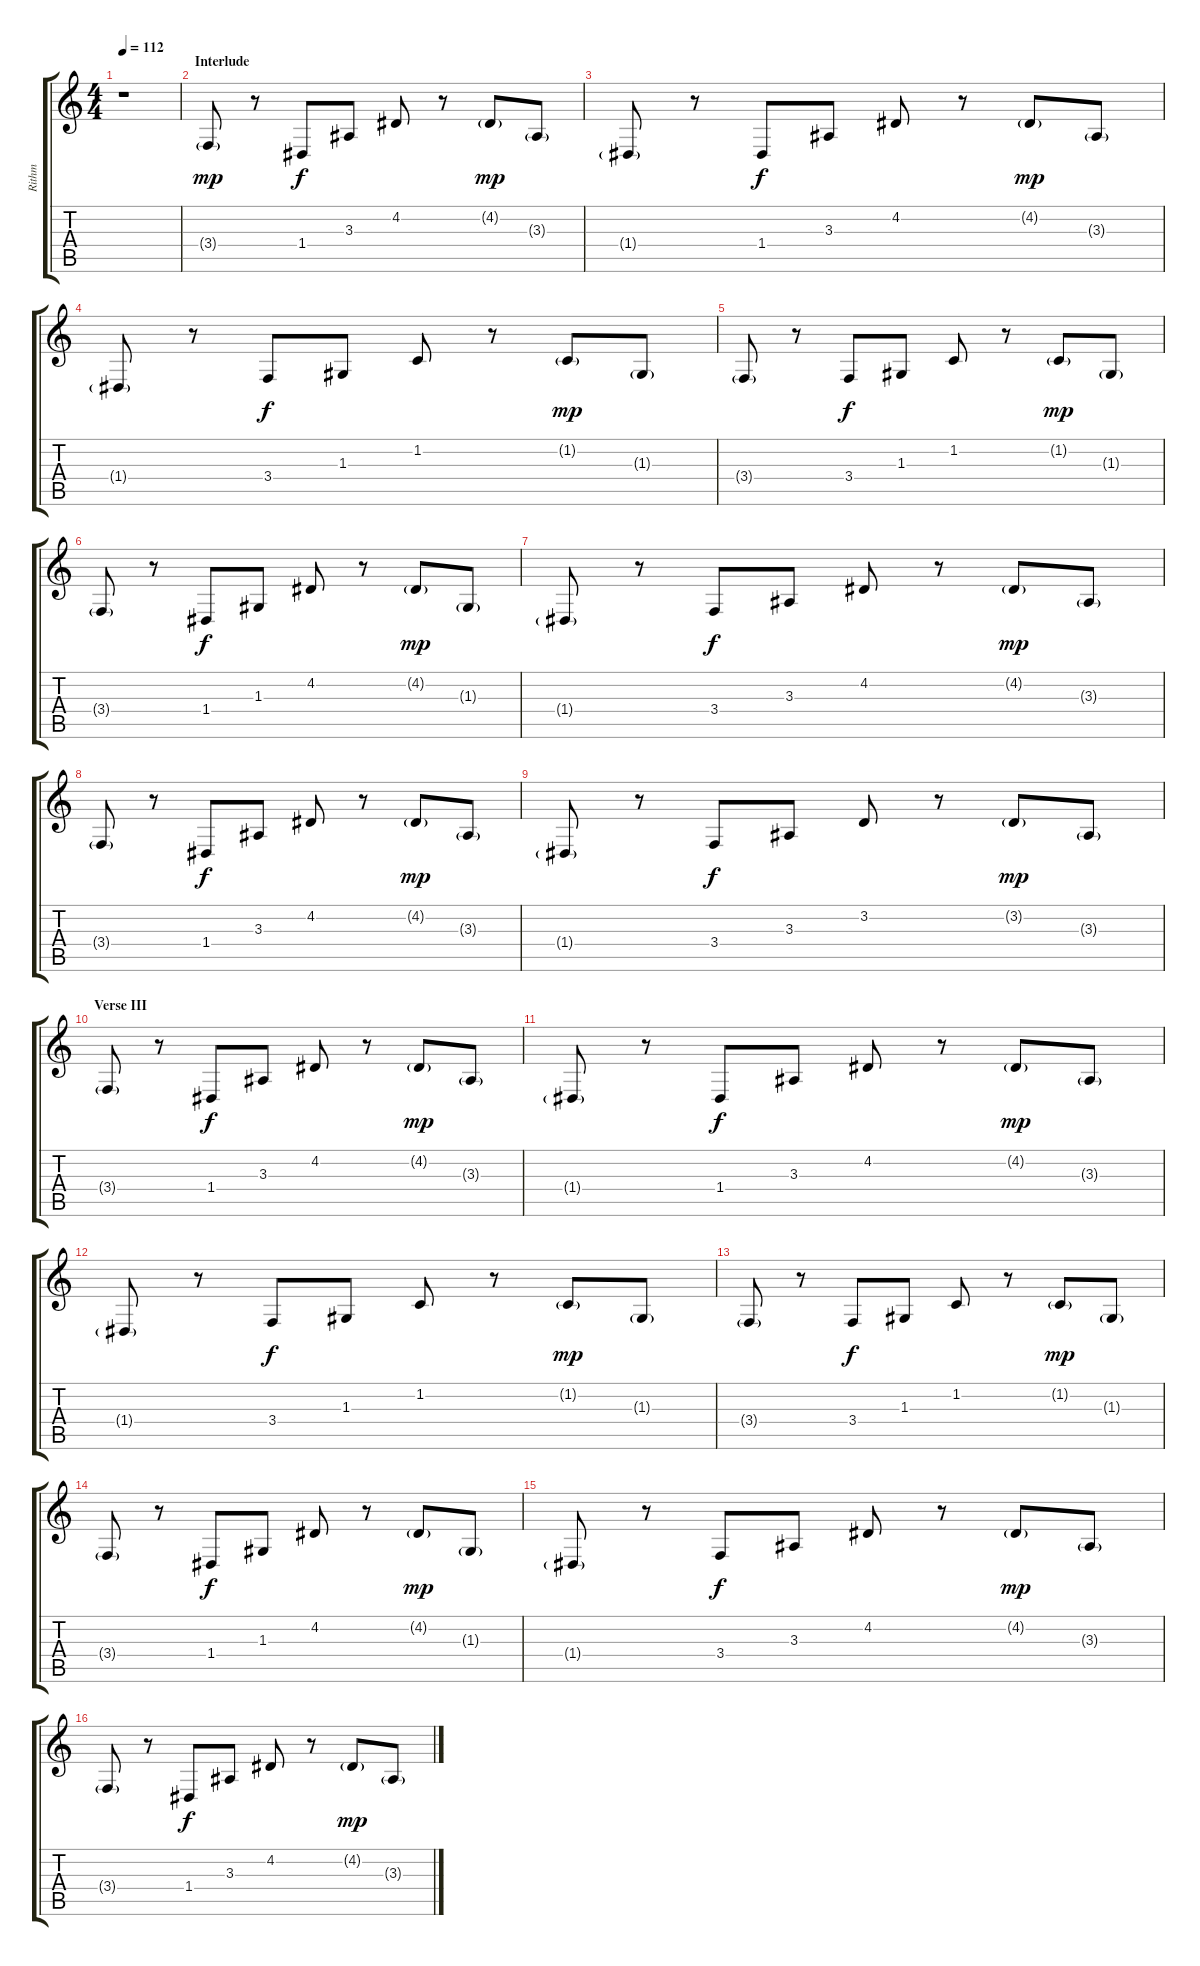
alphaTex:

\track ("Rithm" "Rithm") {instrument fx7echoes}
\staff {score tabs}
\tuning (E4 B3 G3 D3 A2 E2) {hide}
\ts (4 4)
\tempo 112
\clef g2
\ks c
r.1{dy mp volume 0} |
\section ("" "Interlude")
3.4{g}.8{volume 13} r.8 1.4.8{dy f} 3.3.8 4.2.8 r.8 4.2{g}.8{dy mp} 3.3{g}.8 |
1.4{g}.8 r.8 1.4.8{dy f} 3.3.8 4.2.8 r.8 4.2{g}.8{dy mp} 3.3{g}.8 |
1.4{g}.8 r.8 3.4.8{dy f} 1.3.8 1.2.8 r.8 1.2{g}.8{dy mp} 1.3{g}.8 |
3.4{g}.8 r.8 3.4.8{dy f} 1.3.8 1.2.8 r.8 1.2{g}.8{dy mp} 1.3{g}.8 |
3.4{g}.8 r.8 1.4.8{dy f} 1.3.8 4.2.8 r.8 4.2{g}.8{dy mp} 1.3{g}.8 |
1.4{g}.8 r.8 3.4.8{dy f} 3.3.8 4.2.8 r.8 4.2{g}.8{dy mp} 3.3{g}.8 |
3.4{g}.8 r.8 1.4.8{dy f} 3.3.8 4.2.8 r.8 4.2{g}.8{dy mp} 3.3{g}.8 |
1.4{g}.8 r.8 3.4.8{dy f} 3.3.8 3.2.8 r.8 3.2{g}.8{dy mp} 3.3{g}.8 |
\section ("" "Verse III")
3.4{g}.8 r.8 1.4.8{dy f} 3.3.8 4.2.8 r.8 4.2{g}.8{dy mp} 3.3{g}.8 |
1.4{g}.8 r.8 1.4.8{dy f} 3.3.8 4.2.8 r.8 4.2{g}.8{dy mp} 3.3{g}.8 |
1.4{g}.8 r.8 3.4.8{dy f} 1.3.8 1.2.8 r.8 1.2{g}.8{dy mp} 1.3{g}.8 |
3.4{g}.8 r.8 3.4.8{dy f} 1.3.8 1.2.8 r.8 1.2{g}.8{dy mp} 1.3{g}.8 |
3.4{g}.8 r.8 1.4.8{dy f} 1.3.8 4.2.8 r.8 4.2{g}.8{dy mp} 1.3{g}.8 |
1.4{g}.8 r.8 3.4.8{dy f} 3.3.8 4.2.8 r.8 4.2{g}.8{dy mp} 3.3{g}.8 |
3.4{g}.8 r.8 1.4.8{dy f} 3.3.8 4.2.8 r.8 4.2{g}.8{dy mp} 3.3{g}.8
